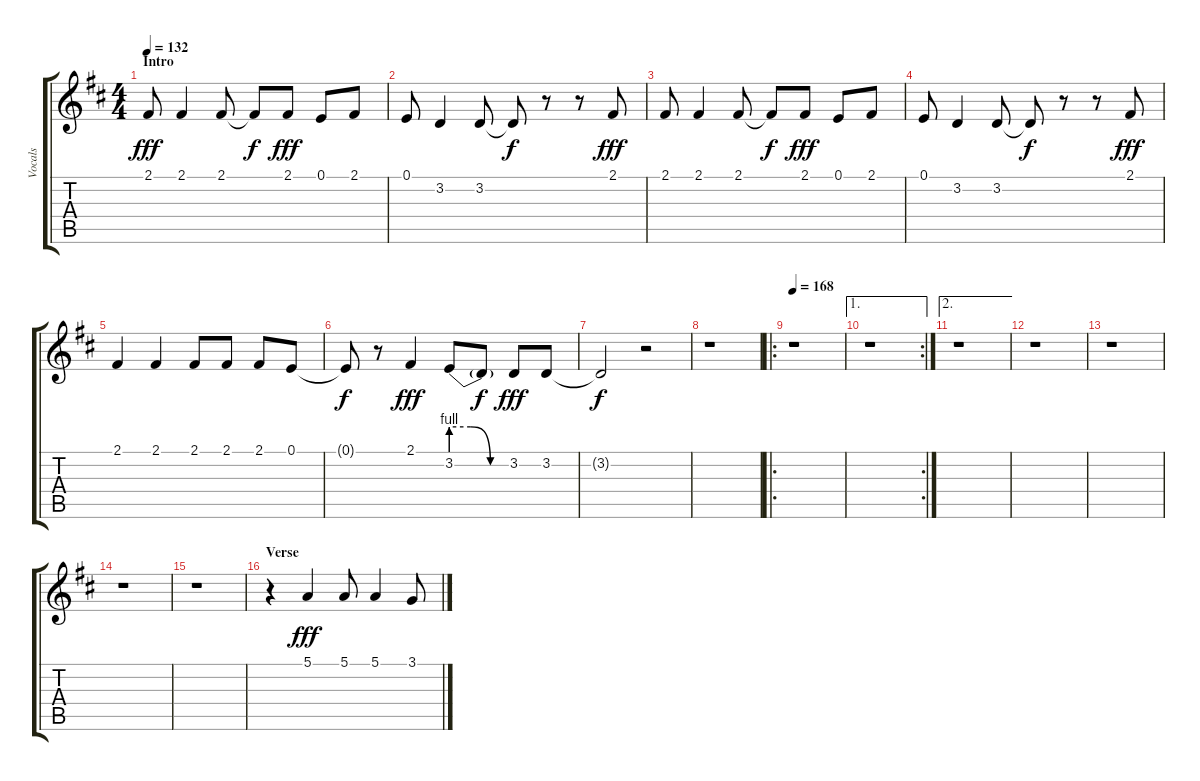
\track ("Vocals" "Vocals") {instrument altosax}
\staff {score tabs}
\tuning (E4 B3 G3 D3 A2 E2) {hide}
\ts (4 4)
\section ("" "Intro")
\tempo 132
\clef g2
\ks d
2.1.8{dy fff instrument altosax} 2.1.4 2.1.8 2.1{t}.8{dy f} 2.1.8{dy fff} 0.1.8 2.1.8 |
0.1.8 3.2.4 3.2.8 3.2{t}.8{dy f} r.8 r.8 2.1.8{dy fff} |
2.1.8 2.1.4 2.1.8 2.1{t}.8{dy f} 2.1.8{dy fff} 0.1.8 2.1.8 |
0.1.8 3.2.4 3.2.8 3.2{t}.8{dy f} r.8 r.8 2.1.8{dy fff} |
2.1.4 2.1.4 2.1.8 2.1.8 2.1.8 0.1.8 |
0.1{t}.8{dy f} r.8 2.1.4{dy fff} 3.2{be (custom 0 4 20 4 40 0 60 0)}.8 3.2{t}.8{dy f} 3.2.8{dy fff} 3.2.8 |
3.2{t}.2{dy f} r.2 |
r.1 |
\ro
\tempo 168
r.1 |
\ae 1
\rc 2
r.1 |
\ae 2
r.1 |
r.1 |
r.1 |
r.1 |
r.1 |
\section ("" "Verse")
r.4 5.1.4{dy fff} 5.1.8 5.1.4 3.1.8
